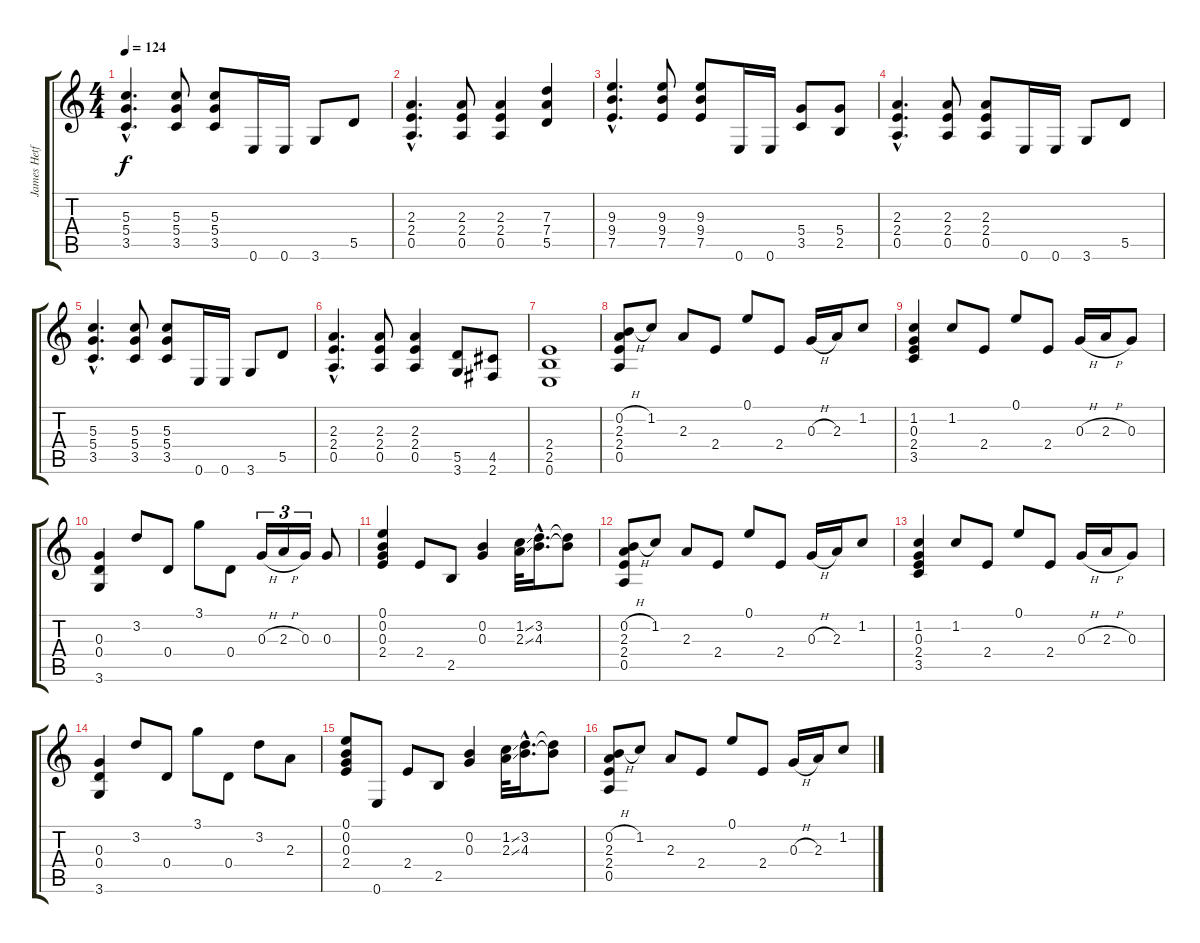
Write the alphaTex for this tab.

\track ("James Hetfield" "James Hetf") {instrument electricguitarclean}
\staff {score tabs}
\tuning (E4 B3 G3 D3 A2 E2) {hide}
\ts (4 4)
\tempo 124
\clef g2
\ks c
(5.3{hac} 5.4{hac} 3.5{hac}).4{d dy f} (5.3 5.4 3.5).8 (5.3 5.4 3.5).8 0.6.16 0.6.16 3.6.8 5.5.8 |
(2.3{hac} 2.4{hac} 0.5{hac}).4{d} (2.3 2.4 0.5).8 (2.3 2.4 0.5).4 (7.3 7.4 5.5).4 |
(9.3{hac} 9.4{hac} 7.5{hac}).4{d} (9.3 9.4 7.5).8 (9.3 9.4 7.5).8 0.6.16 0.6.16 (5.4 3.5).8 (5.4 2.5).8 |
(2.3{hac} 2.4{hac} 0.5{hac}).4{d} (2.3 2.4 0.5).8 (2.3 2.4 0.5).8 0.6.16 0.6.16 3.6.8 5.5.8 |
(5.3{hac} 5.4{hac} 3.5{hac}).4{d} (5.3 5.4 3.5).8 (5.3 5.4 3.5).8 0.6.16 0.6.16 3.6.8 5.5.8 |
(2.3{hac} 2.4{hac} 0.5{hac}).4{d} (2.3 2.4 0.5).8 (2.3 2.4 0.5).4 (5.5 3.6).8 (4.5 2.6).8 |
(2.4 2.5 0.6).1 |
(0.2{h} 2.3 2.4 0.5).8{instrument electricguitarclean} 1.2.8 2.3.8 2.4.8 0.1.8 2.4.8 0.3{h}.16 2.3.16 1.2.8 |
(1.2 0.3 2.4 3.5).4 1.2.8 2.4.8 0.1.8 2.4.8 0.3{h}.16 2.3{h}.16 0.3.8 |
(0.3 0.4 3.6).4 3.2.8 0.4.8 3.1.8 0.4.8 0.3{h}.16{tu (3 2)} 2.3{h}.16{tu (3 2)} 0.3.16{tu (3 2)} 0.3.8 |
(0.1 0.2 0.3 2.4).4 2.4.8 2.5.8 (0.2 0.3).4 (1.2{ss} 2.3{ss}).32 (3.2{hac} 4.3{hac}).16{d} (3.2{t} 4.3{t}).8 |
(0.2{h} 2.3 2.4 0.5).8 1.2.8 2.3.8 2.4.8 0.1.8 2.4.8 0.3{h}.16 2.3.16 1.2.8 |
(1.2 0.3 2.4 3.5).4 1.2.8 2.4.8 0.1.8 2.4.8 0.3{h}.16 2.3{h}.16 0.3.8 |
(0.3 0.4 3.6).4 3.2.8 0.4.8 3.1.8 0.4.8 3.2.8 2.3.8 |
(0.1 0.2 0.3 2.4).8 0.6.8 2.4.8 2.5.8 (0.2 0.3).4 (1.2{ss} 2.3{ss}).32 (3.2{hac} 4.3{hac}).16{d} (3.2{t} 4.3{t}).8 |
(0.2{h} 2.3 2.4 0.5).8 1.2.8 2.3.8 2.4.8 0.1.8 2.4.8 0.3{h}.16 2.3.16 1.2.8
